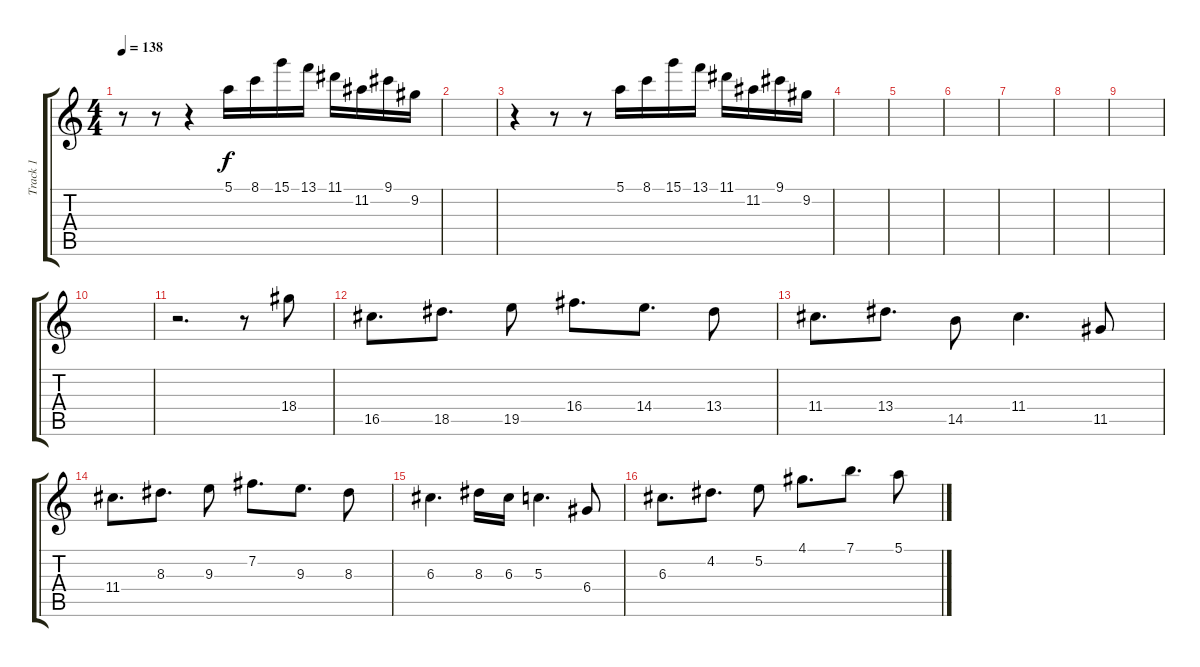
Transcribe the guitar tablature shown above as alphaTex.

\track ("Track 1" "Track 1") {instrument overdrivenguitar}
\staff {score tabs}
\tuning (E4 B3 G3 D3 A2 E2) {hide}
\ts (4 4)
\tempo 138
\clef g2
\ks c
r.8{dy f} r.8 r.4 5.1.16 8.1.16 15.1.16 13.1.16 11.1.16 11.2.16 9.1.16 9.2.16 |
|
r.4 r.8 r.8 5.1.16 8.1.16 15.1.16 13.1.16 11.1.16 11.2.16 9.1.16 9.2.16 |
|
|
|
|
|
|
|
r.2{d} r.8 18.4.8 |
16.5.8{d} 18.5.8{d} 19.5.8 16.4.8{d} 14.4.8{d} 13.4.8 |
11.4.8{d} 13.4.8{d} 14.5.8 11.4.4{d} 11.5.8 |
11.4.8{d} 8.3.8{d} 9.3.8 7.2.8{d} 9.3.8{d} 8.3.8 |
6.3.4{d} 8.3.16 6.3.16 5.3.4{d} 6.4.8 |
6.3.8{d} 4.2.8{d} 5.2.8 4.1.8{d} 7.1.8{d} 5.1.8
